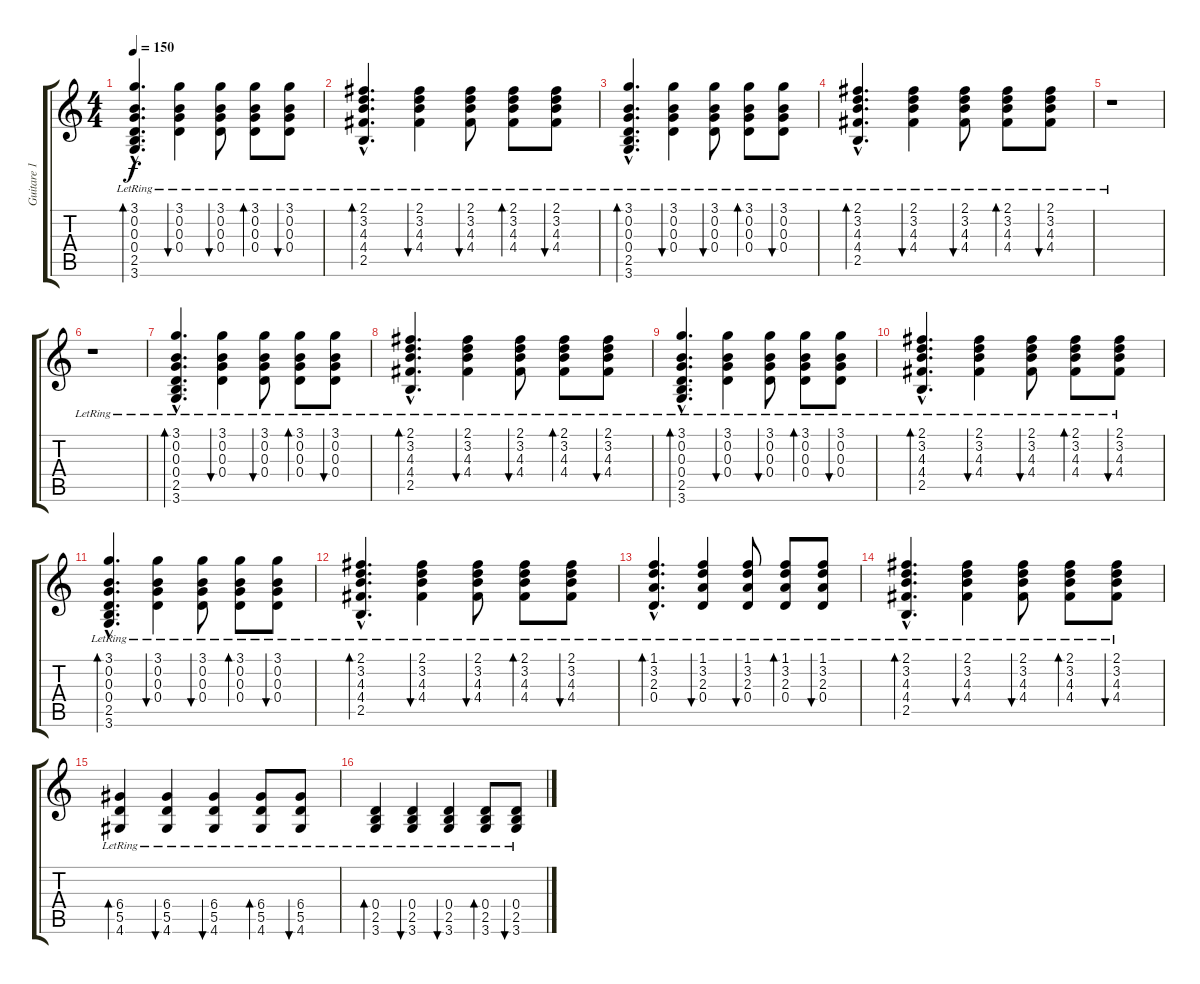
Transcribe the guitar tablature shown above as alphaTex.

\track ("Guitare 1" "Guitare 1") {instrument acousticguitarsteel}
\staff {score tabs}
\tuning (E4 B3 G3 D3 A2 E2) {hide}
\ts (4 4)
\tempo 150
\clef g2
\ks c
(3.1{hac lr} 0.2{hac lr} 0.3{hac lr} 0.4{hac lr} 2.5{hac lr} 3.6{hac lr}).4{d bd 60 dy f} (3.1{lr} 0.2{lr} 0.3{lr} 0.4{lr}).4{bu 60} (3.1{lr} 0.2{lr} 0.3{lr} 0.4{lr}).8{bu 60} (3.1{lr} 0.2{lr} 0.3{lr} 0.4{lr}).8{bd 60} (3.1{lr} 0.2{lr} 0.3{lr} 0.4{lr}).8{bu 60} |
(2.1{hac lr} 3.2{hac lr} 4.3{hac lr} 4.4{hac lr} 2.5{hac lr}).4{d bd 60} (2.1{lr} 3.2{lr} 4.3{lr} 4.4{lr}).4{bu 60} (2.1{lr} 3.2{lr} 4.3{lr} 4.4{lr}).8{bu 60} (2.1{lr} 3.2{lr} 4.3{lr} 4.4{lr}).8{bd 60} (2.1{lr} 3.2{lr} 4.3{lr} 4.4{lr}).8{bu 60} |
(3.1{hac lr} 0.2{hac lr} 0.3{hac lr} 0.4{hac lr} 2.5{hac lr} 3.6{hac lr}).4{d bd 60} (3.1{lr} 0.2{lr} 0.3{lr} 0.4{lr}).4{bu 60} (3.1{lr} 0.2{lr} 0.3{lr} 0.4{lr}).8{bu 60} (3.1{lr} 0.2{lr} 0.3{lr} 0.4{lr}).8{bd 60} (3.1{lr} 0.2{lr} 0.3{lr} 0.4{lr}).8{bu 60} |
(2.1{hac lr} 3.2{hac lr} 4.3{hac lr} 4.4{hac lr} 2.5{hac lr}).4{d bd 60} (2.1{lr} 3.2{lr} 4.3{lr} 4.4{lr}).4{bu 60} (2.1{lr} 3.2{lr} 4.3{lr} 4.4{lr}).8{bu 60} (2.1{lr} 3.2{lr} 4.3{lr} 4.4{lr}).8{bd 60} (2.1{lr} 3.2{lr} 4.3{lr} 4.4{lr}).8{bu 60} |
r.1 |
r.1 |
(3.1{hac lr} 0.2{hac lr} 0.3{hac lr} 0.4{hac lr} 2.5{hac lr} 3.6{hac lr}).4{d bd 60} (3.1{lr} 0.2{lr} 0.3{lr} 0.4{lr}).4{bu 60} (3.1{lr} 0.2{lr} 0.3{lr} 0.4{lr}).8{bu 60} (3.1{lr} 0.2{lr} 0.3{lr} 0.4{lr}).8{bd 60} (3.1{lr} 0.2{lr} 0.3{lr} 0.4{lr}).8{bu 60} |
(2.1{hac lr} 3.2{hac lr} 4.3{hac lr} 4.4{hac lr} 2.5{hac lr}).4{d bd 60} (2.1{lr} 3.2{lr} 4.3{lr} 4.4{lr}).4{bu 60} (2.1{lr} 3.2{lr} 4.3{lr} 4.4{lr}).8{bu 60} (2.1{lr} 3.2{lr} 4.3{lr} 4.4{lr}).8{bd 60} (2.1{lr} 3.2{lr} 4.3{lr} 4.4{lr}).8{bu 60} |
(3.1{hac lr} 0.2{hac lr} 0.3{hac lr} 0.4{hac lr} 2.5{hac lr} 3.6{hac lr}).4{d bd 60} (3.1{lr} 0.2{lr} 0.3{lr} 0.4{lr}).4{bu 60} (3.1{lr} 0.2{lr} 0.3{lr} 0.4{lr}).8{bu 60} (3.1{lr} 0.2{lr} 0.3{lr} 0.4{lr}).8{bd 60} (3.1{lr} 0.2{lr} 0.3{lr} 0.4{lr}).8{bu 60} |
(2.1{hac lr} 3.2{hac lr} 4.3{hac lr} 4.4{hac lr} 2.5{hac lr}).4{d bd 60} (2.1{lr} 3.2{lr} 4.3{lr} 4.4{lr}).4{bu 60} (2.1{lr} 3.2{lr} 4.3{lr} 4.4{lr}).8{bu 60} (2.1{lr} 3.2{lr} 4.3{lr} 4.4{lr}).8{bd 60} (2.1{lr} 3.2{lr} 4.3{lr} 4.4{lr}).8{bu 60} |
(3.1{hac lr} 0.2{hac lr} 0.3{hac lr} 0.4{hac lr} 2.5{hac lr} 3.6{hac lr}).4{d bd 60} (3.1{lr} 0.2{lr} 0.3{lr} 0.4{lr}).4{bu 60} (3.1{lr} 0.2{lr} 0.3{lr} 0.4{lr}).8{bu 60} (3.1{lr} 0.2{lr} 0.3{lr} 0.4{lr}).8{bd 60} (3.1{lr} 0.2{lr} 0.3{lr} 0.4{lr}).8{bu 60} |
(2.1{hac lr} 3.2{hac lr} 4.3{hac lr} 4.4{hac lr} 2.5{hac lr}).4{d bd 60} (2.1{lr} 3.2{lr} 4.3{lr} 4.4{lr}).4{bu 60} (2.1{lr} 3.2{lr} 4.3{lr} 4.4{lr}).8{bu 60} (2.1{lr} 3.2{lr} 4.3{lr} 4.4{lr}).8{bd 60} (2.1{lr} 3.2{lr} 4.3{lr} 4.4{lr}).8{bu 60} |
(1.1{hac lr} 3.2{hac lr} 2.3{hac lr} 0.4{hac}).4{d bd 60} (1.1{lr} 3.2{lr} 2.3{lr} 0.4).4{bu 60} (1.1{lr} 3.2{lr} 2.3{lr} 0.4{lr}).8{bu 60} (1.1{lr} 3.2{lr} 2.3{lr} 0.4{lr}).8{bd 60} (1.1{lr} 3.2{lr} 2.3{lr} 0.4{lr}).8{bu 60} |
(2.1{hac lr} 3.2{hac lr} 4.3{hac lr} 4.4{hac lr} 2.5{hac lr}).4{d bd 60} (2.1{lr} 3.2{lr} 4.3{lr} 4.4{lr}).4{bu 60} (2.1{lr} 3.2{lr} 4.3{lr} 4.4{lr}).8{bu 60} (2.1{lr} 3.2{lr} 4.3{lr} 4.4{lr}).8{bd 60} (2.1{lr} 3.2{lr} 4.3{lr} 4.4{lr}).8{bu 60} |
(6.4{lr} 5.5{lr} 4.6{lr}).4{bd 60} (6.4{lr} 5.5{lr} 4.6{lr}).4{bu 60} (6.4{lr} 5.5{lr} 4.6{lr}).4{bu 60} (6.4{lr} 5.5{lr} 4.6{lr}).8{bd 60} (6.4{lr} 5.5{lr} 4.6{lr}).8{bu 60} |
(0.4{lr} 2.5{lr} 3.6{lr}).4{bd 60} (0.4{lr} 2.5{lr} 3.6{lr}).4{bu 60} (0.4{lr} 2.5{lr} 3.6{lr}).4{bu 60} (0.4{lr} 2.5{lr} 3.6{lr}).8{bd 60} (0.4{lr} 2.5{lr} 3.6{lr}).8{bu 60}
